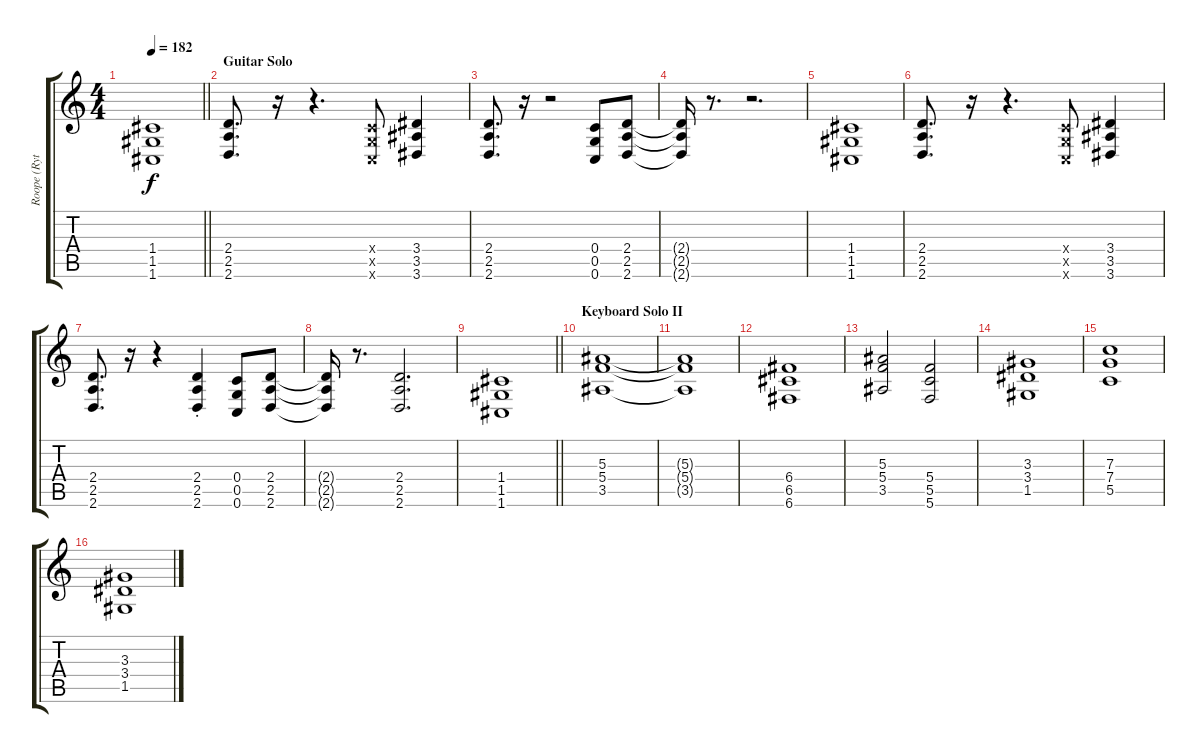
\track ("Roope (Rythm Guitar)" "Roope (Ryt") {instrument distortionguitar}
\staff {score tabs}
\tuning (D4 A3 F3 C3 G2 C2) {hide}
\ts (4 4)
\tempo 182
\clef g2
\barLineRight lightlight
\ks c
(1.4 1.5 1.6).1{dy f} |
\section ("" "Guitar Solo")
(2.4 2.5 2.6).8{d volume 12} r.16 r.4{d} (0.4{x} 0.5{x} 0.6{x}).8 (3.4 3.5 3.6).4 |
(2.4 2.5 2.6).8{d} r.16 r.2 (0.4 0.5 0.6).8 (2.4 2.5 2.6).8 |
(2.4{t} 2.5{t} 2.6{t}).16 r.8{d} r.2{d} |
(1.4 1.5 1.6).1 |
(2.4 2.5 2.6).8{d} r.16 r.4{d} (0.4{x} 0.5{x} 0.6{x}).8 (3.4 3.5 3.6).4 |
(2.4 2.5 2.6).8{d} r.16 r.4 (2.4{st} 2.5{st} 2.6{st}).4 (0.4 0.5 0.6).8 (2.4 2.5 2.6).8 |
(2.4{t} 2.5{t} 2.6{t}).16 r.8{d} (2.4 2.5 2.6).2{d} |
\barLineRight lightlight
(1.4 1.5 1.6).1 |
\section ("" "Keyboard Solo II")
(5.3 5.4 3.5).1{volume 11 balance 13 instrument distortionguitar} |
(5.3{t} 5.4{t} 3.5{t}).1 |
(6.4 6.5 6.6).1 |
(5.3 5.4 3.5).2 (5.4 5.5 5.6).2 |
(3.3 3.4 1.5).1 |
(7.3 7.4 5.5).1 |
(3.3 3.4 1.5).1
